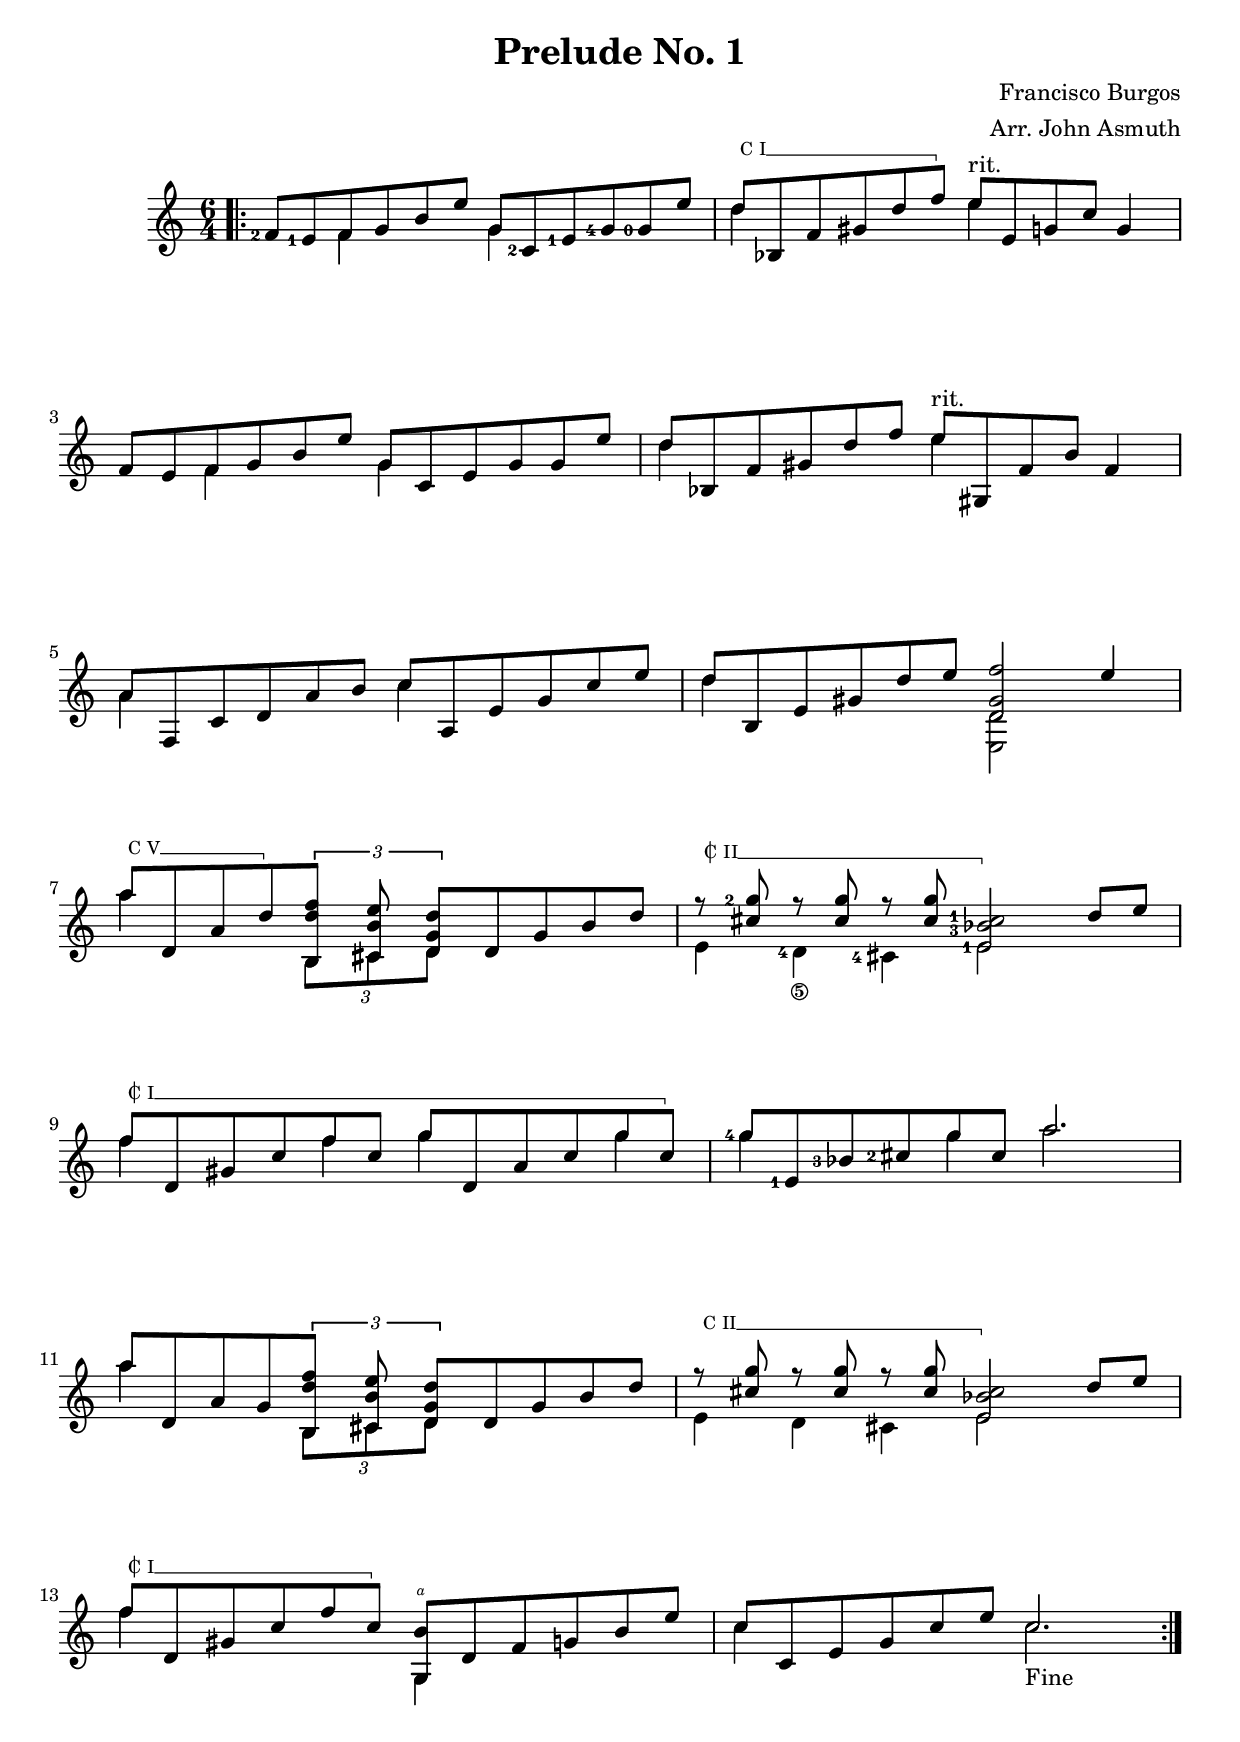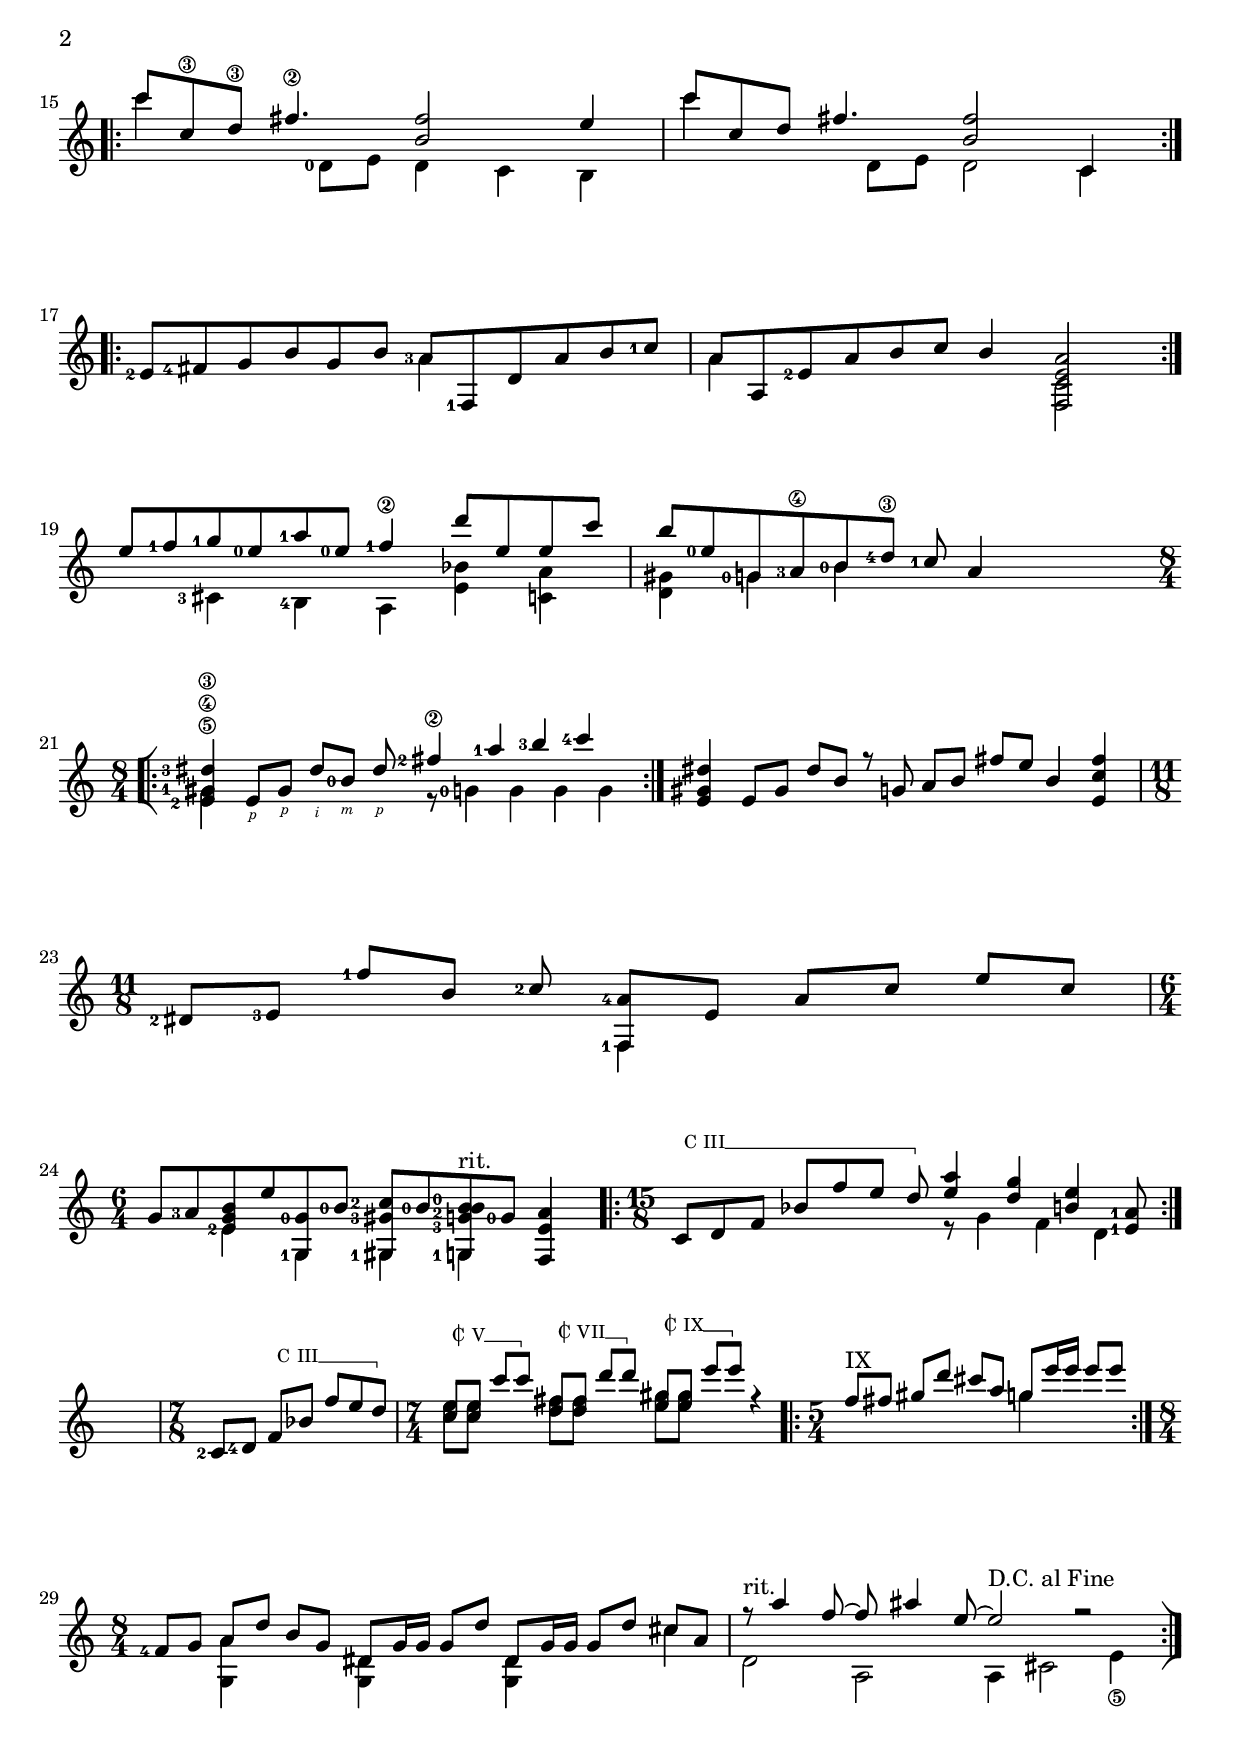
\version "2.18.2"
\header {
  title = "Prelude No. 1"
  composer = "Francisco Burgos"
  arranger = "Arr. John Asmuth"
}

\include "bbarred.ly"
#(define RH rightHandFinger)

<<
  {
    \time 6/4
    \key c \major
   
    <<
      \new Voice { \voiceOne
        \bar ".|:"
        \set fingeringOrientations = #'(left)
        <f'-2>8 <e'-1> f'8 g' b' e'' g' <c'-2> <e'-1> <g'-4> <g'-0> e'' |
        \fbarre #"I" { d'' bes f' gis' d'' f'' } e''-"rit." e' g' c'' g'4 | \break
      }
      \new Voice { \voiceTwo
        s4 f'4 s4 g'4 s2 |
        d''4 s2 e''4 s2 |
      }
      \new Voice { \voiceThree
        |
        |
      }
      \new Voice { \voiceFour
        |
        |
      }
    >>
    <<
      \new Voice { \voiceOne
        f'8 e' f'8 g' b' e'' g' c' e' g' g' e'' |
        d'' bes f' gis' d'' f'' e''-"rit." gis f' b' f'4 | \break
      }
      \new Voice { \voiceTwo
        s4 f'4 s4 g'4 s2 |
        d''4 s2 e''4 s2 |
      }
      \new Voice { \voiceThree
        |
        |
      }
      \new Voice { \voiceFour
        |
        |
      }
    >>
    <<
      \new Voice { \voiceOne
        a'8 f c' d' a' b' c'' a e' g' c'' e'' |
        d'' b e' gis' d'' e'' <d' gis' f''>2 e''4 | \break
      }
      \new Voice { \voiceTwo
        a'4 s2 c''4 s2 |
        d''4 s2 <e d'>2 s4 |
      }
      \new Voice { \voiceThree
        |
        |
      }
      \new Voice { \voiceFour
        |
        |
      }
    >>
    <<
      \new Voice { \voiceOne
        \set fingeringOrientations = #'(left)
        \fbarre #"V" {a''8[ d' a' d'' } \tuplet 3/4 {<b d'' f''>] <cis' b' e''> <d' g' d''>[} d' g' b' d''] |
        r8 <cis'' g''-2>8 r <cis'' g''> r <cis'' g''>8 <e'-1 bes'-3 cis''-1>2 d''8 e'' | \break
      }
      \new Voice { \voiceTwo
        \set fingeringOrientations = #'(left)
        \set stringNumberOrientations = #'(down)
        a''4 s4 \tuplet 3/4 {b8 cis' <d'>} s2 |
        \bbarre #"II" { <e'>4 <d'-4\5> <cis'-4> e'2 } s4 |
      }
      \new Voice { \voiceThree
        |
        |
      }
      \new Voice { \voiceFour
        |
        |
      }
    >>
    <<
      \new Voice { \voiceOne
        \set fingeringOrientations = #'(left)
        \bbarre #"I" { f''8 d' gis' c'' f'' c'' g'' d' a' c'' g'' c'' } |
        <g''-4> <e'-1> <bes'-3> <cis''-2> g'' cis'' a''2. | \break
      }
      \new Voice { \voiceTwo
        f''4 s4 f''4 g''4 s4 g''4 |
        g''4 s4 g''4 a''2.|
      }
      \new Voice { \voiceThree
        |
        |
      }
      \new Voice { \voiceFour
        |
        |
      }
    >>
    <<
      \new Voice { \voiceOne
        a''8[ d' a' g' \tuplet 3/4 {<b d'' f''>] <cis' b' e''> <d' g' d''>[} d' g' b' d'']|
        r8 <cis'' g''>8 r <cis'' g''> r <cis'' g''>8 <e' bes' cis''>2 d''8 e'' | \break
      }
      \new Voice { \voiceTwo
        a''4 s4 \tuplet 3/4 {b8 cis' <d'>8} s2 |
        \fbarre #"II" { e'4 d' cis' e'2 } s4|
      }
      \new Voice { \voiceThree
        |
        |
      }
      \new Voice { \voiceFour
        |
        |
      }
    >>
    <<
      \new Voice { \voiceOne
        \set strokeFingerOrientations = #'(up)
        \bbarre #"I" { f''8 d' gis' c'' f'' c'' } <g b'\RH4> d' f' g' b' e'' |
        c'' c' e' g' c'' e'' c''2. \bar ":|.|:" \break
      }
      \new Voice { \voiceTwo
        f''4 s2 <g>4 s2 |
        c''4 s2 c''2.-"Fine" |
      }
      \new Voice { \voiceThree
        |
        |
      }
      \new Voice { \voiceFour
        |
        |
      }
    >>
    
    \pageBreak
    
    <<
      \new Voice { \voiceOne
        c'''8 c''\3 <d''\3> <fis''\2>4.  <b' fis''>2 <e''>4 |
        c'''8 c'' d'' <fis''>4. <b' fis''>2 c'4 \bar ":|.|:" \break
      }
      \new Voice { \voiceTwo
        \set stringNumberOrientations = #'(down)
        \set fingeringOrientations = #'(left)
        c'''4 s4 <d'-0>8 e' d'4 c' b |
        c'''4 s4 <d'>8 e' d'2 c'4 |
      }
      \new Voice { \voiceThree
        |
        |
      }
      \new Voice { \voiceFour
        |
        |
      }
    >>
    <<
      \new Voice { \voiceOne
        \set fingeringOrientations = #'(left)
        <e'-2>8 <fis'-4> g' b' g' b' <a'-3> <f-1> d' a' b' <c''-1> |
        a' a <e'-2> a' b' c'' b'4 <f c' e' a'>2 \bar ":|." \break
      }
      \new Voice { \voiceTwo
        s2. a'4 s2 |
        a'4 s2. <f c'>2 |
      }
      \new Voice { \voiceThree
        |
        |
      }
      \new Voice { \voiceFour
        |
        |
      }
    >>
    <<
      \new Voice { \voiceOne
        \set fingeringOrientations = #'(left)
        e''8 <f''-1> <g''-1> <e''-0> <a''-1> <e''-0> <f''-1\2>4  d'''8 e'' e'' c''' |
        b''8 <e''-0> <g'-0>8 <a'-3\4> <b'-0> <d''-4\3> <c''-1> a'4 s4. \bar "[|:" \break
      }
      \new Voice { \voiceTwo
        \set fingeringOrientations = #'(left)
        s4 <cis'-3> <b-4> a <e' bes'> <c' a'>  |
        <d' gis'>4 g'4 b'4 s4. s4.  |
      }
      \new Voice { \voiceThree
        |
        |
      }
      \new Voice { \voiceFour
        |
        |
      }
    >>
    <<
      \new Voice { \voiceOne
        \time 8/4
        \set fingeringOrientations = #'(left)
        \set stringNumberOrientations = #'(up)
        \set strokeFingerOrientations = #'(down)
        <e'\5-2 gis'\4-1 dis''\3-3>4 <e'\RH1>8 <gis'\RH1> <dis''\RH2> <b'-0\RH3> <dis''\RH1> <fis''\2-2>4 <a''-1>4 <b''-3>4 <c'''-4>4 s8 \bar ":|."
        <e' gis' dis''>4 e'8 gis' dis'' b' r g' a' b' fis'' e'' b'4 <e' c'' fis''> | \break
      }
      \new Voice { \voiceTwo
        \set fingeringOrientations = #'(left)
        <e' gis'>4 s2 s8 r8 <g'-0>4 g' g' g'4 |
        |
      }
      \new Voice { \voiceThree
        |
        |
      }
      \new Voice { \voiceFour
        |
        |
      }
    >>
    <<
      \new Voice { \voiceOne
        \time 11/8
        \set fingeringOrientations = #'(left)
        <dis'-2>8[ <e'-3>] <f''-1>[ b'] <c''-2> <f-1 a'-4>[ e'] a'[ c''] e''[ c''] | \break
      }
      \new Voice { \voiceTwo
        s2 s8 <f>4 s2 |
      }
      \new Voice { \voiceThree
        |
      }
      \new Voice { \voiceFour
        |
      }
    >>
    <<
      \new Voice { \voiceOne
        \time 6/4
        \set fingeringOrientations = #'(left)
        g'8 <a'-3> <e'-2 g' b'> e'' <g-1 g'-0> <b'-0> <gis-1 gis'-3 c''-2> <b'-0> <g-1 g'-3 b'-2 b'-0>-"rit." <g'-0> <f e' a'>4 \bar ".|:"
        \time 15/8
        \fbarre #"III" { c'8 d' f' bes' f'' e'' d'' } <e'' a''>4 <d'' g''> <b' e''> <e'-1 a'-1>8 \bar ":|." \break
      }
      \new Voice { \voiceTwo
        s4 <e'>4 g4 gis4 g4 s4 |
        s2 s4. r8 g'4 f' d' s8 |
      }
      \new Voice { \voiceThree
        |
        |
      }
      \new Voice { \voiceFour
        |
        |
      }
    >>
    <<
      \new Voice { \voiceOne
        \set fingeringOrientations = #'(left)
        \time 7/8
        <c'-2>8[ <d'-4>] \fbarre #"III" { f'[ bes'] f''[ e'' d''] }
        \time 7/4
        \bbarre #"V" { <c'' e''> <c'' e''> c''' c''' } \bbarre #"VII" { <d'' fis''> <d'' fis''> d''' d''' } \bbarre #"IX" { <e'' gis''> <e'' gis''> e''' e''' r4 } \bar ".|:" 
        \time 5/4
        <f''>8-\markup { "IX" } fis'' <gis''> <d'''> cis''' <a''> <g''> e'''16 e''' e'''8 e''' \bar ":|." \break
      }
      \new Voice { \voiceTwo
        s2 s4. | <c'' e''>8 <c'' e''>8 s4  <d'' fis''>8  <d'' fis''>8 s4 <e'' gis''>8 <e'' gis''>8 s2 |
        s2 s4 g''4 s4  |
      }
      \new Voice { \voiceThree
        |
        |
      }
      \new Voice { \voiceFour
        |
        |
      }
    >>
    <<
      \new Voice { \voiceOne
        \time 8/4
        \set fingeringOrientations = #'(left)
        <f'-4>8 g' a' d'' b' g' dis' g'16 g' g'8 d'' dis' g'16 g' g'8 d'' cis'' a' |
        r8-"rit." a''4 f''8~ f'' ais''4 e''8~ e''2-"D.C. al Fine" r2 \bar ":|]" \break  
      }
      \new Voice { \voiceTwo
        \set stringNumberOrientations = #'(down)
        s4 <g a'> s <g dis'> s  <g dis'> s4 cis''4 |
        d'2 a2 a4 cis'2 e'4\5 |
      }
      \new Voice { \voiceThree
        |
        |
      }
      \new Voice { \voiceFour
        |
        |
      }
    >>
    <<
      \new Voice { \voiceOne
       |
        | \break
      }
      \new Voice { \voiceTwo
        |
        |
      }
      \new Voice { \voiceThree
        |
        |
      }
      \new Voice { \voiceFour
        |
        |
      }
    >>
  }
>>